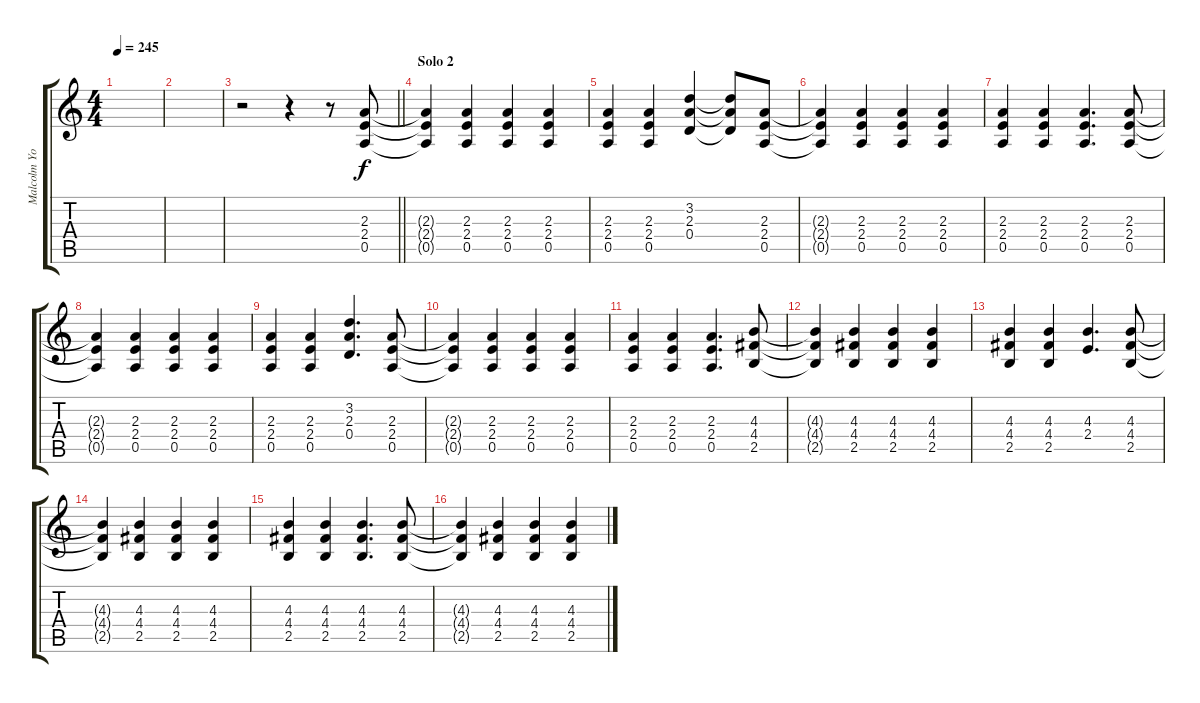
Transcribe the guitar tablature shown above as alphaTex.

\track ("Malcolm Young" "Malcolm Yo") {instrument overdrivenguitar}
\staff {score tabs}
\tuning (E4 B3 G3 D3 A2 E2) {hide}
\ts (4 4)
\tempo 245
\clef g2
\ks c
|
|
\barLineRight lightlight
r.2 r.4 r.8 (2.3 2.4 0.5).8 |
\section ("" "Solo 2")
(2.3{t} 2.4{t} 0.5{t}).4 (2.3 2.4 0.5).4 (2.3 2.4 0.5).4 (2.3 2.4 0.5).4 |
(2.3 2.4 0.5).4 (2.3 2.4 0.5).4 (3.2 2.3 0.4).4 (3.2{t} 2.3{t} 0.4{t}).8 (2.3 2.4 0.5).8 |
(2.3{t} 2.4{t} 0.5{t}).4 (2.3 2.4 0.5).4 (2.3 2.4 0.5).4 (2.3 2.4 0.5).4 |
(2.3 2.4 0.5).4 (2.3 2.4 0.5).4 (2.3 2.4 0.5).4{d} (2.3 2.4 0.5).8 |
(2.3{t} 2.4{t} 0.5{t}).4 (2.3 2.4 0.5).4 (2.3 2.4 0.5).4 (2.3 2.4 0.5).4 |
(2.3 2.4 0.5).4 (2.3 2.4 0.5).4 (3.2 2.3 0.4).4{d} (2.3 2.4 0.5).8 |
(2.3{t} 2.4{t} 0.5{t}).4 (2.3 2.4 0.5).4 (2.3 2.4 0.5).4 (2.3 2.4 0.5).4 |
(2.3 2.4 0.5).4 (2.3 2.4 0.5).4 (2.3 2.4 0.5).4{d} (4.3 4.4 2.5).8 |
(4.3{t} 4.4{t} 2.5{t}).4 (4.3 4.4 2.5).4 (4.3 4.4 2.5).4 (4.3 4.4 2.5).4 |
(4.3 4.4 2.5).4 (4.3 4.4 2.5).4 (4.3 2.4).4{d} (4.3 4.4 2.5).8 |
(4.3{t} 4.4{t} 2.5{t}).4 (4.3 4.4 2.5).4 (4.3 4.4 2.5).4 (4.3 4.4 2.5).4 |
(4.3 4.4 2.5).4 (4.3 4.4 2.5).4 (4.3 4.4 2.5).4{d} (4.3 4.4 2.5).8 |
(4.3{t} 4.4{t} 2.5{t}).4 (4.3 4.4 2.5).4 (4.3 4.4 2.5).4 (4.3 4.4 2.5).4
